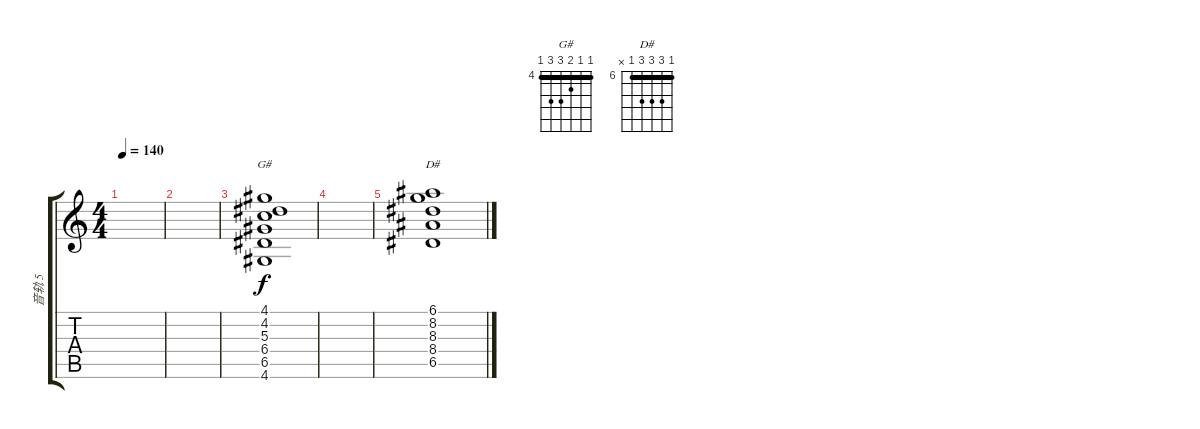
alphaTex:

\track ("音轨 5" "音轨 5") {instrument distortionguitar}
\staff {score tabs}
\tuning (E4 B3 G3 D3 A2 E2) {hide}
\chord ("G#" 4 4 5 6 6 4) {firstfret 4 barre 4}
\chord ("D#" 6 8 8 8 6 x) {firstfret 6 barre 6}
\ts (4 4)
\tempo 140
\clef g2
\ks c
|
|
(4.1 4.2 5.3 6.4 6.5 4.6).1{ch "G#"} |
|
(6.1 8.2 8.3 8.4 6.5).1{ch "D#"}
